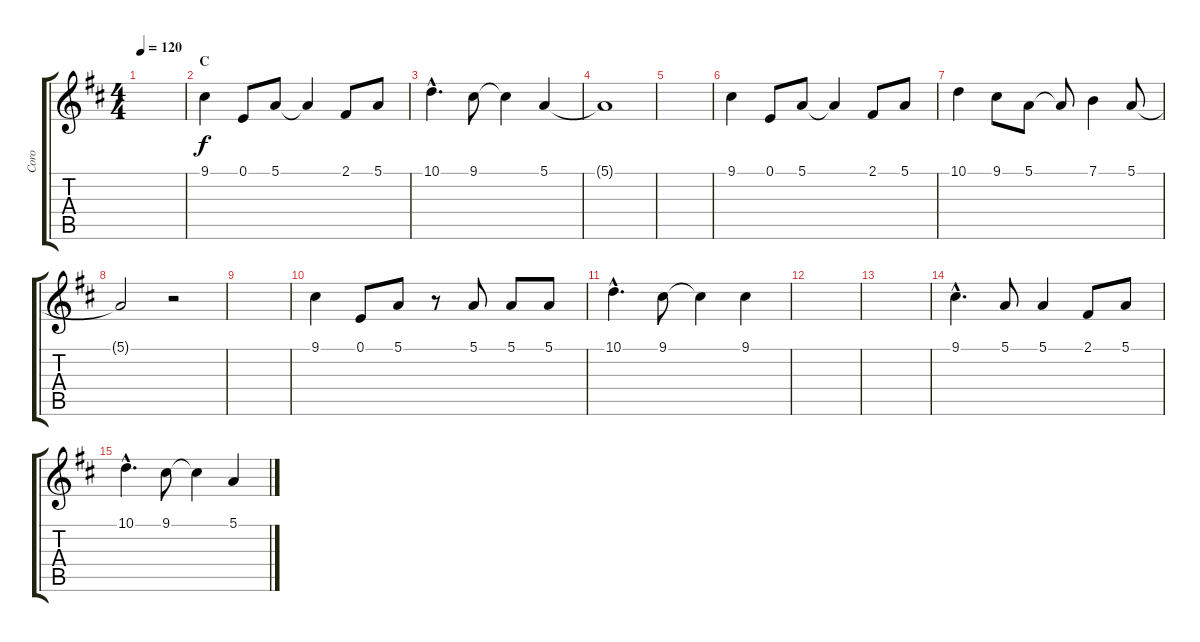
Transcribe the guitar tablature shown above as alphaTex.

\track ("Coro" "Coro") {instrument choiraahs}
\staff {score tabs}
\tuning (E4 B3 G3 D3 A2 E2) {hide}
\ts (4 4)
\tempo 120
\clef g2
\ks d
|
\section ("" "C")
9.1.4 0.1.8 5.1.8 5.1{t}.4 2.1.8 5.1.8 |
10.1{hac}.4{d} 9.1.8 9.1{t}.4 5.1.4 |
5.1{t}.1 |
|
9.1.4 0.1.8 5.1.8 5.1{t}.4 2.1.8 5.1.8 |
10.1.4 9.1.8 5.1.8 5.1{t}.8 7.1.4 5.1.8 |
5.1{t}.2 r.2 |
|
9.1.4 0.1.8 5.1.8 r.8 5.1.8 5.1.8 5.1.8 |
10.1{hac}.4{d} 9.1.8 9.1{t}.4 9.1.4 |
|
|
9.1{hac}.4{d} 5.1.8 5.1.4 2.1.8 5.1.8 |
10.1{hac}.4{d} 9.1.8 9.1{t}.4 5.1.4
